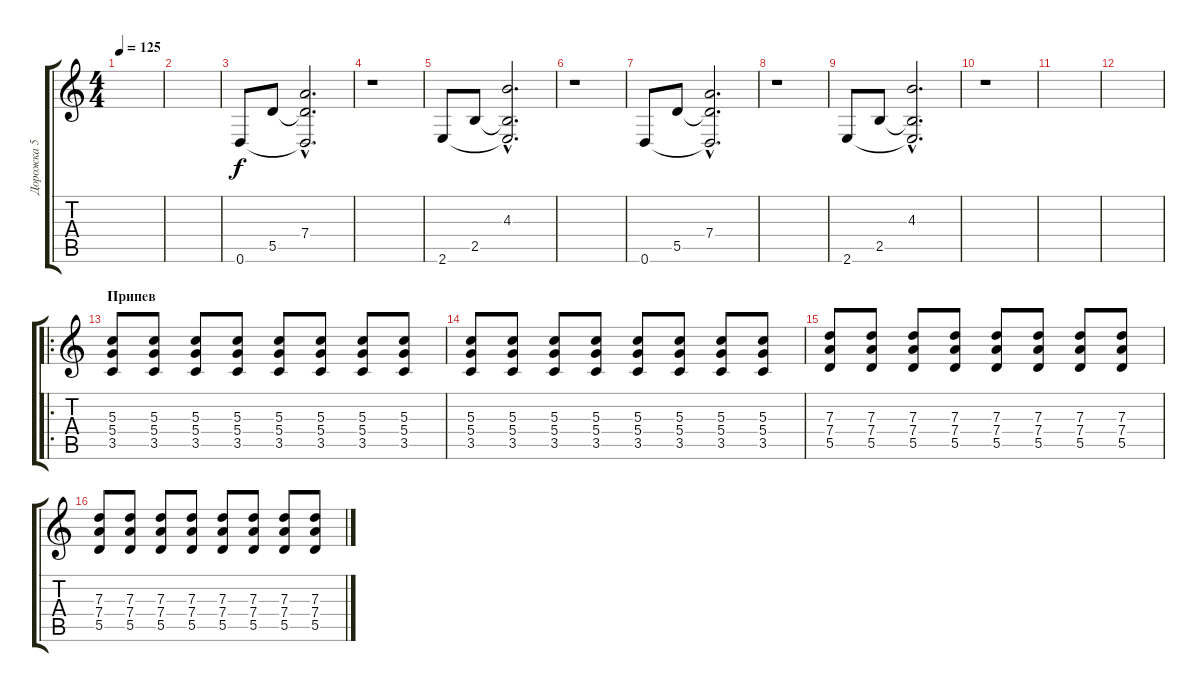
\track ("Дорожка 5" "Дорожка 5") {instrument distortionguitar}
\staff {score tabs}
\tuning (E4 B3 G3 D3 A2 D2) {hide}
\ts (4 4)
\tempo 125
\clef g2
\ks c
|
|
0.6.8{volume 13 balance 8 instrument electricguitarclean} 5.5.8 (7.4{hac} 5.5{hac t} 0.6{hac t}).2{d} |
r.1 |
2.6.8 2.5.8 (4.3{hac} 2.5{hac t} 2.6{hac t}).2{d} |
r.1 |
0.6.8{volume 13 balance 8 instrument electricguitarclean} 5.5.8 (7.4{hac} 5.5{hac t} 0.6{hac t}).2{d} |
r.1 |
2.6.8 2.5.8 (4.3{hac} 2.5{hac t} 2.6{hac t}).2{d} |
r.1 |
|
|
\ro
\section ("" "Припев")
(5.3 5.4 3.5).8{volume 10 balance 13 instrument distortionguitar} (5.3 5.4 3.5).8 (5.3 5.4 3.5).8 (5.3 5.4 3.5).8 (5.3 5.4 3.5).8 (5.3 5.4 3.5).8 (5.3 5.4 3.5).8 (5.3 5.4 3.5).8 |
(5.3 5.4 3.5).8 (5.3 5.4 3.5).8 (5.3 5.4 3.5).8 (5.3 5.4 3.5).8 (5.3 5.4 3.5).8 (5.3 5.4 3.5).8 (5.3 5.4 3.5).8 (5.3 5.4 3.5).8 |
(7.3 7.4 5.5).8 (7.3 7.4 5.5).8 (7.3 7.4 5.5).8 (7.3 7.4 5.5).8 (7.3 7.4 5.5).8 (7.3 7.4 5.5).8 (7.3 7.4 5.5).8 (7.3 7.4 5.5).8 |
(7.3 7.4 5.5).8 (7.3 7.4 5.5).8 (7.3 7.4 5.5).8 (7.3 7.4 5.5).8 (7.3 7.4 5.5).8 (7.3 7.4 5.5).8 (7.3 7.4 5.5).8 (7.3 7.4 5.5).8
